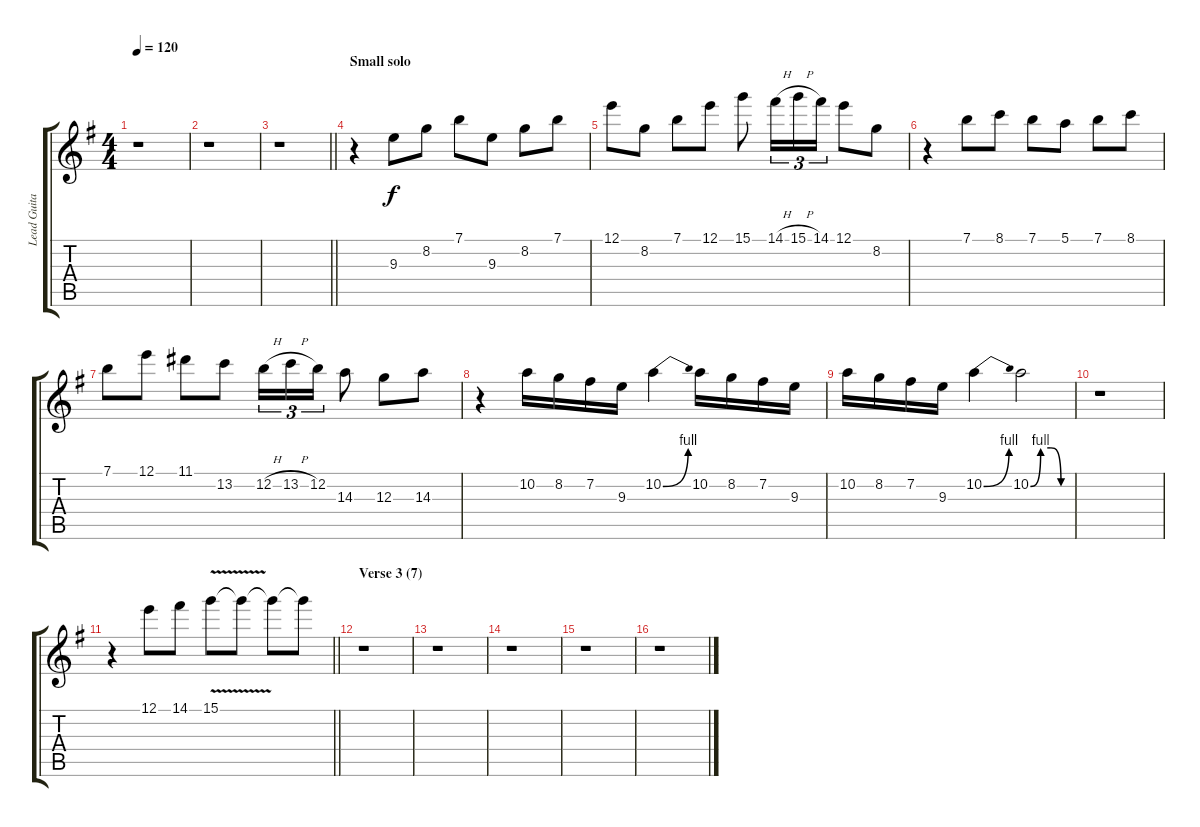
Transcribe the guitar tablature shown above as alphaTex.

\track ("Lead Guitar" "Lead Guita") {instrument distortionguitar}
\staff {score tabs}
\tuning (E4 B3 G3 D3 A2 E2) {hide}
\ts (4 4)
\tempo 120
\clef g2
\ks eminor
r.1{dy f} |
r.1 |
\barLineRight lightlight
r.1{volume 14} |
\section ("" "Small solo")
r.4{volume 14 instrument distortionguitar} 9.3.8 8.2.8 7.1.8 9.3.8 8.2.8 7.1.8 |
12.1.8 8.2.8 7.1.8 12.1.8 15.1.8 14.1{h}.16{tu (3 2)} 15.1{h}.16{tu (3 2)} 14.1.16{tu (3 2)} 12.1.8 8.2.8 |
r.4 7.1.8 8.1.8 7.1.8 5.1.8 7.1.8 8.1.8 |
7.1.8 12.1.8 11.1.8 13.2.8 12.2{h}.16{tu (3 2)} 13.2{h}.16{tu (3 2)} 12.2.16{tu (3 2)} 14.3.8 12.3.8 14.3.8 |
r.4 10.2.16 8.2.16 7.2.16 9.3.16 10.2{be (bend 0 0 60 4)}.4 10.2.16 8.2.16 7.2.16 9.3.16 |
10.2.16 8.2.16 7.2.16 9.3.16 10.2{be (bend 0 0 60 4)}.4 10.2{be (custom 0 0 15 4 30 4 45 0 60 0)}.2 |
r.1 |
\barLineRight lightlight
r.4 12.1.8 14.1.8 15.1{v}.8 15.1{t}.8 15.1{t}.8 15.1{t}.8 |
\section ("" "Verse 3 (7)")
r.1 |
r.1 |
r.1 |
r.1 |
r.1
